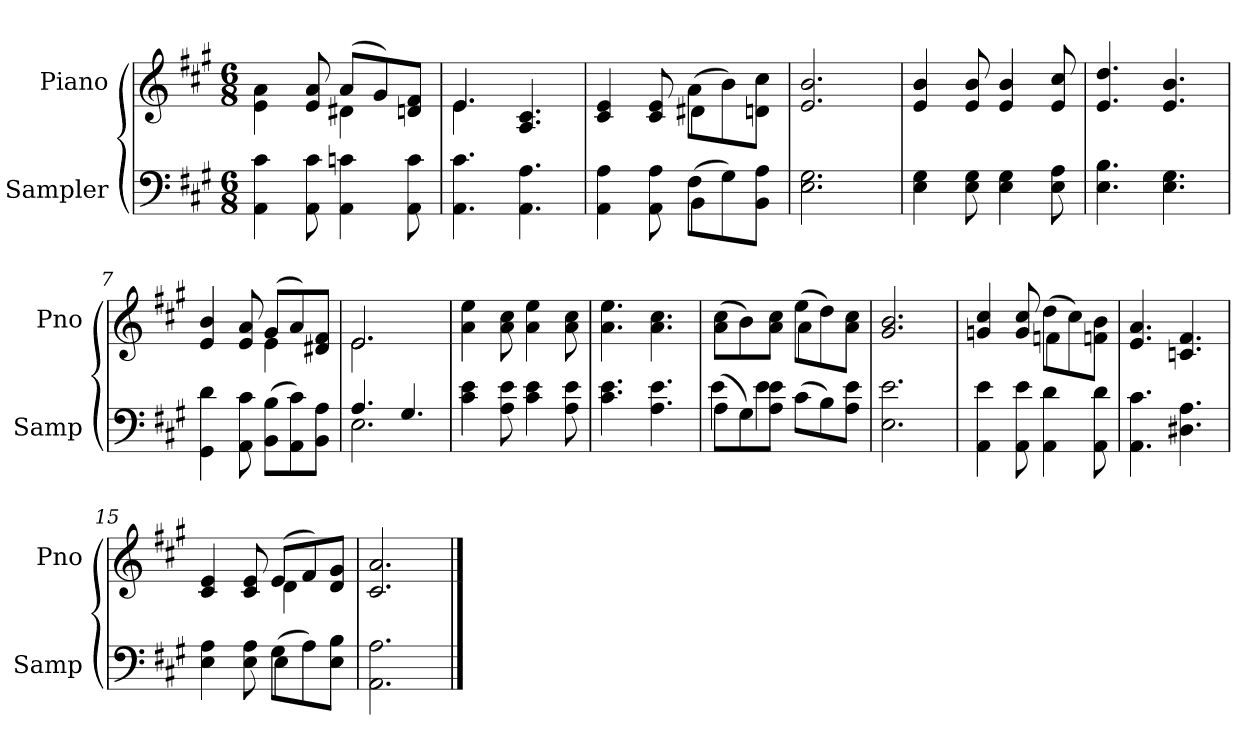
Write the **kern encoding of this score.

**kern	**kern
*part2	*part1
*staff2	*staff1
*I"Sampler	*I"Piano
*I'Samp	*I'Pno
*clefF4	*clefG2
*k[f#c#g#]	*k[f#c#g#]
*A:	*A:
*M6/8	*M6/8
=1	=1
*	*^
4AA 4c#	4e\ 4a\	4.ryy
8AA 8c#	8e 8a	.
4AA 4cn	(8a/L	4d#X
.	8g#/)	.
8AA 8c	8d/ 8f#/J	8ryy
=2	=2	=2
4.AA\ 4.c#\	4.e/	4.e
4.AA 4.A	4.A 4.c#	4.ryy
=3	=3	=3
*^	*	*
4AA 4A	4.ryy	4c# 4e	4.ryy
8AA 8A	.	8c# 8e	.
(8F#\L	4BB	(8a\L	4d#X
8G#\)	.	8b\)	.
8BB\ 8A\J	8ryy	8d\ 8cc#\J	8ryy
*v	*v	*	*
*	*v	*v
=4	=4
2.E 2.G#	2.e 2.b
=5	=5
4E 4G#	4e 4b
8E 8G#	8e 8b
4E 4G#	4e 4b
8E 8A	8e 8cc#
=6	=6
4.E 4.B	4.e 4.dd
4.E 4.G#	4.e 4.b
=7	=7
*	*^
4GG# 4d	4e 4b	4.ryy
8AA 8c#	8e 8a	.
(8BB\ 8B\L	(8g#/L	4e
8AA\ 8c#\)	8a/)	.
8BB\ 8A\J	8d#X/ 8f#/J	8ryy
=8	=8	=8
*^	*	*
4.A/	2.E	2.e/	2.e
4.G#/	.	.	.
*v	*v	*	*
*	*v	*v
=9	=9
4c# 4e	4a 4ee
8A 8e	8a 8cc#
4c# 4e	4a 4ee
8A 8e	8a 8cc#
=10	=10
4.c# 4.e	4.a 4.ee
4.A 4.e	4.a 4.cc#
=11	=11
*^	*^
(8A\L	4e	(8a\ 8cc#\L	4.ryy
8G#\)	.	8b\)	.
8A\ 8e\J	4e	8a\ 8cc#\J	.
(8c#\L	.	(8ee\L	4a
8B\)	4ryy	8dd\)	.
8A\ 8e\J	.	8a\ 8cc#\J	8ryy
*v	*v	*	*
*	*v	*v
=12	=12
2.E 2.e	2.g# 2.b
=13	=13
*	*^
4AA 4e	4gn 4cc#	4.ryy
8AA 8e	8g 8cc#	.
4AA 4d	(8dd\L	4f
.	8cc#\)	.
8AA 8d	8fn\ 8b\J	8ryy
*	*v	*v
=14	=14
4.AA 4.c#	4.e 4.a
4.D#X 4.A	4.cn 4.f#
=15	=15
*^	*^
4E 4A	4.ryy	4c# 4e	4.ryy
8E 8A	.	8c# 8e	.
(8G#\L	4E	(8e/L	4d
8A\)	.	8f#/)	.
8E\ 8B\J	8ryy	8d/ 8g#/J	8ryy
*v	*v	*	*
*	*v	*v
=16	=16
2.AA 2.A	2.c# 2.a
==	==
*-	*-
